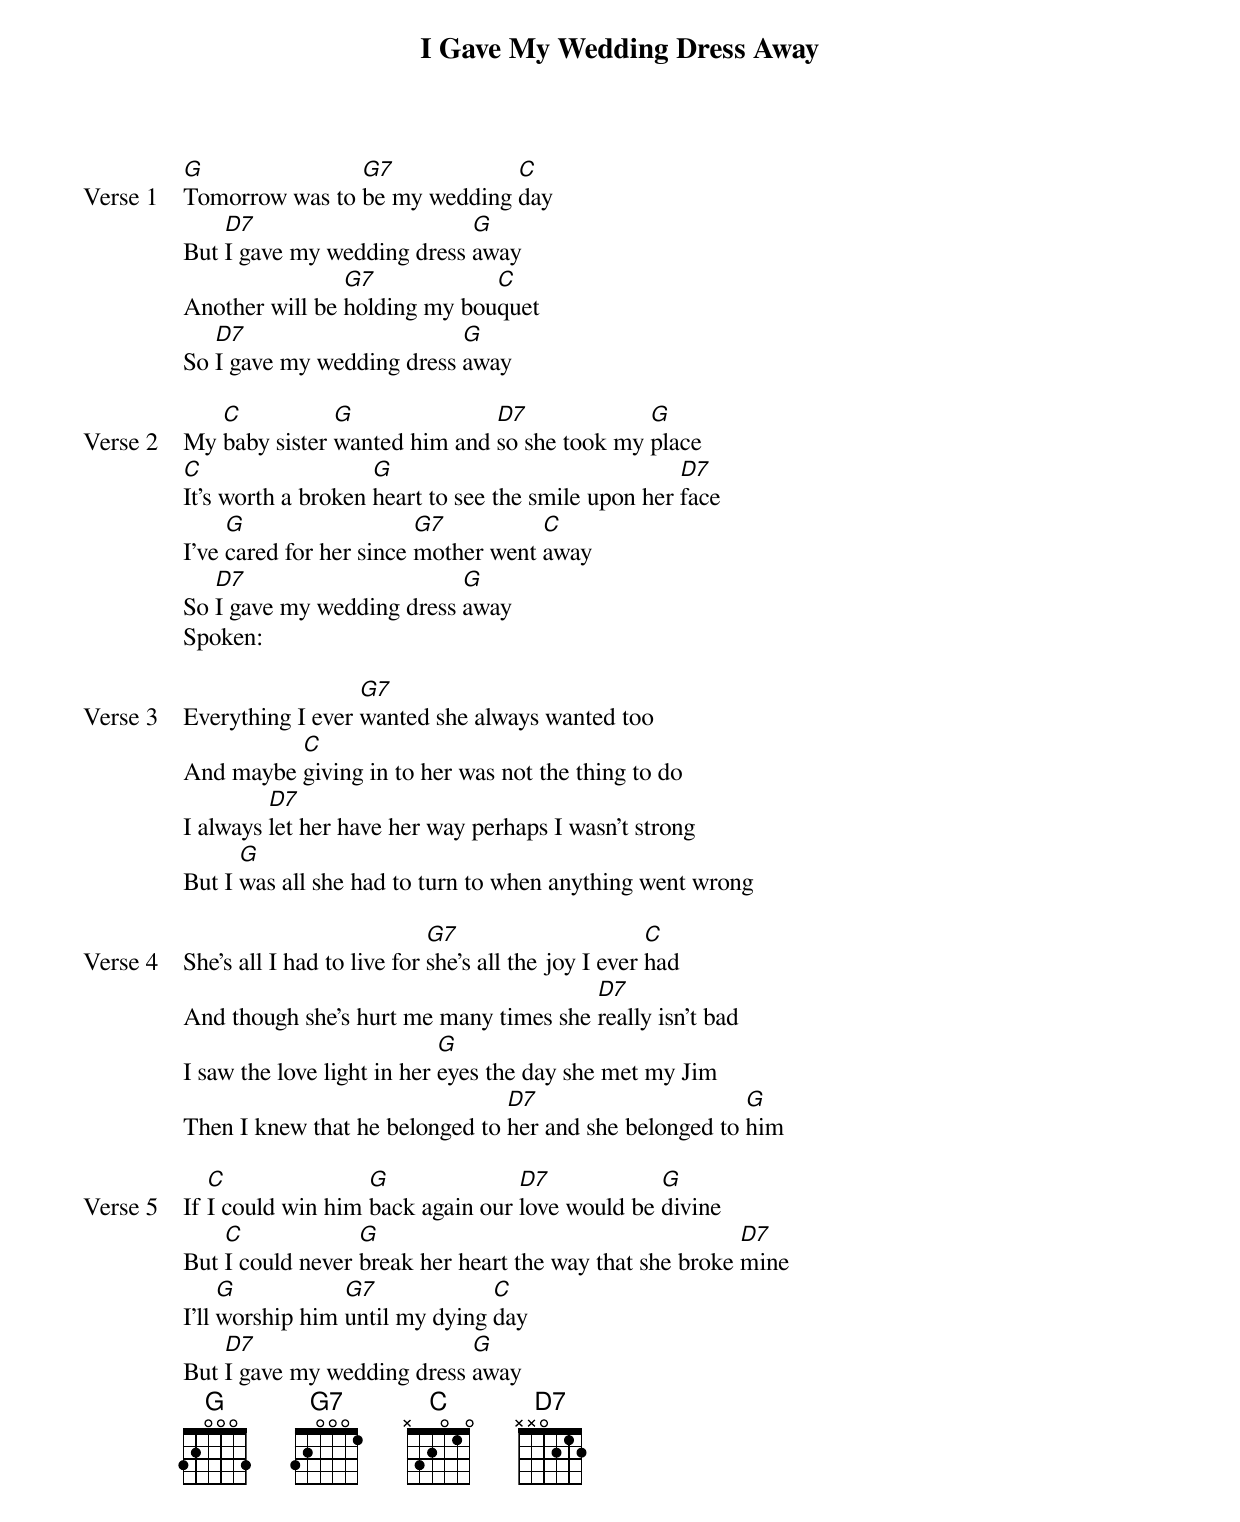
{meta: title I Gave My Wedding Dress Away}
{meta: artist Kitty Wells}
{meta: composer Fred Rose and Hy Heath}
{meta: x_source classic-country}
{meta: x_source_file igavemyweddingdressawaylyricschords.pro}
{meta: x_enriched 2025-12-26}

{start_of_verse: Verse 1}
[G]Tomorrow was to [G7]be my wedding [C]day
But [D7]I gave my wedding dress [G]away
Another will be [G7]holding my bou[C]quet
So [D7]I gave my wedding dress [G]away
{end_of_verse}

{start_of_verse: Verse 2}
My [C]baby sister [G]wanted him and [D7]so she took my [G]place
[C]It's worth a broken [G]heart to see the smile upon her [D7]face
I've [G]cared for her since [G7]mother went [C]away
So [D7]I gave my wedding dress [G]away
Spoken:
{end_of_verse}

{start_of_verse: Verse 3}
Everything I ever [G7]wanted she always wanted too
And maybe [C]giving in to her was not the thing to do
I always [D7]let her have her way perhaps I wasn't strong
But I [G]was all she had to turn to when anything went wrong
{end_of_verse}

{start_of_verse: Verse 4}
She's all I had to live for [G7]she's all the joy I ever [C]had
And though she's hurt me many times she [D7]really isn't bad
I saw the love light in her [G]eyes the day she met my Jim
Then I knew that he belonged to [D7]her and she belonged to [G]him
{end_of_verse}

{start_of_verse: Verse 5}
If [C]I could win him [G]back again our [D7]love would be [G]divine
But [C]I could never [G]break her heart the way that she broke [D7]mine
I'll [G]worship him [G7]until my dying [C]day
But [D7]I gave my wedding dress [G]away
{end_of_verse}
